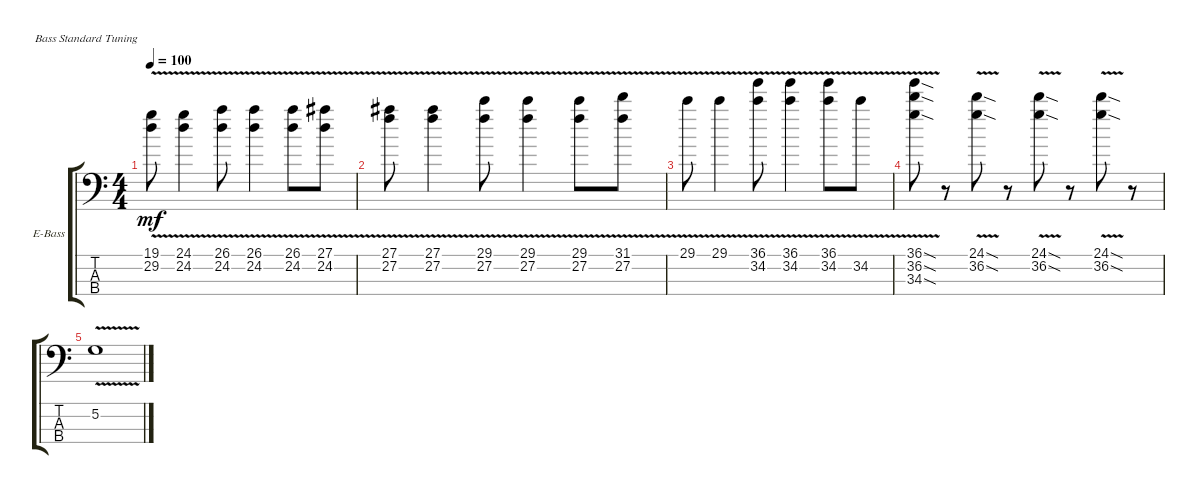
\bracketExtendMode groupsimilarinstruments
\firstSystemTrackNameOrientation horizontal
\otherSystemsTrackNameOrientation horizontal
\track ("Bass" "E-Bass") {instrument electricbassfinger}
\staff {score tabs}
\tuning (G2 D2 A1 E1)
\ts (4 4)
\tempo 100
\clef f4
\ks c
(19.1{v} 29.2{v}).8{dy mf} (24.2{v} 24.1{v}).4 (26.1{v} 24.2{v}).8 (26.1{v} 24.2{v}).4 (26.1{v} 24.2{v}).8 (27.1{v} 24.2{v}).8 |
(27.2{v} 27.1{v}).8 (27.2{v} 27.1{v}).4 (29.1{v} 27.2{v}).8 (29.1{v} 27.2{v}).4 (29.1{v} 27.2{v}).8 (31.1{v} 27.2{v}).8 |
\section ("" "")
29.1{v}.8 29.1{v}.4 (36.1{v} 34.2{v}).8 (36.1{v} 34.2{v}).4 (36.1{v} 34.2{v}).8 34.2{v}.8 |
(34.3{v sod} 36.2{v sod} 36.1{v sod}).8 r.8 (24.1{v sod} 36.2{v sod}).8 r.8 (24.1{v sod} 36.2{v sod}).8 r.8 (24.1{v sod} 36.2{v sod}).8 r.8 |
5.2{v}.1
